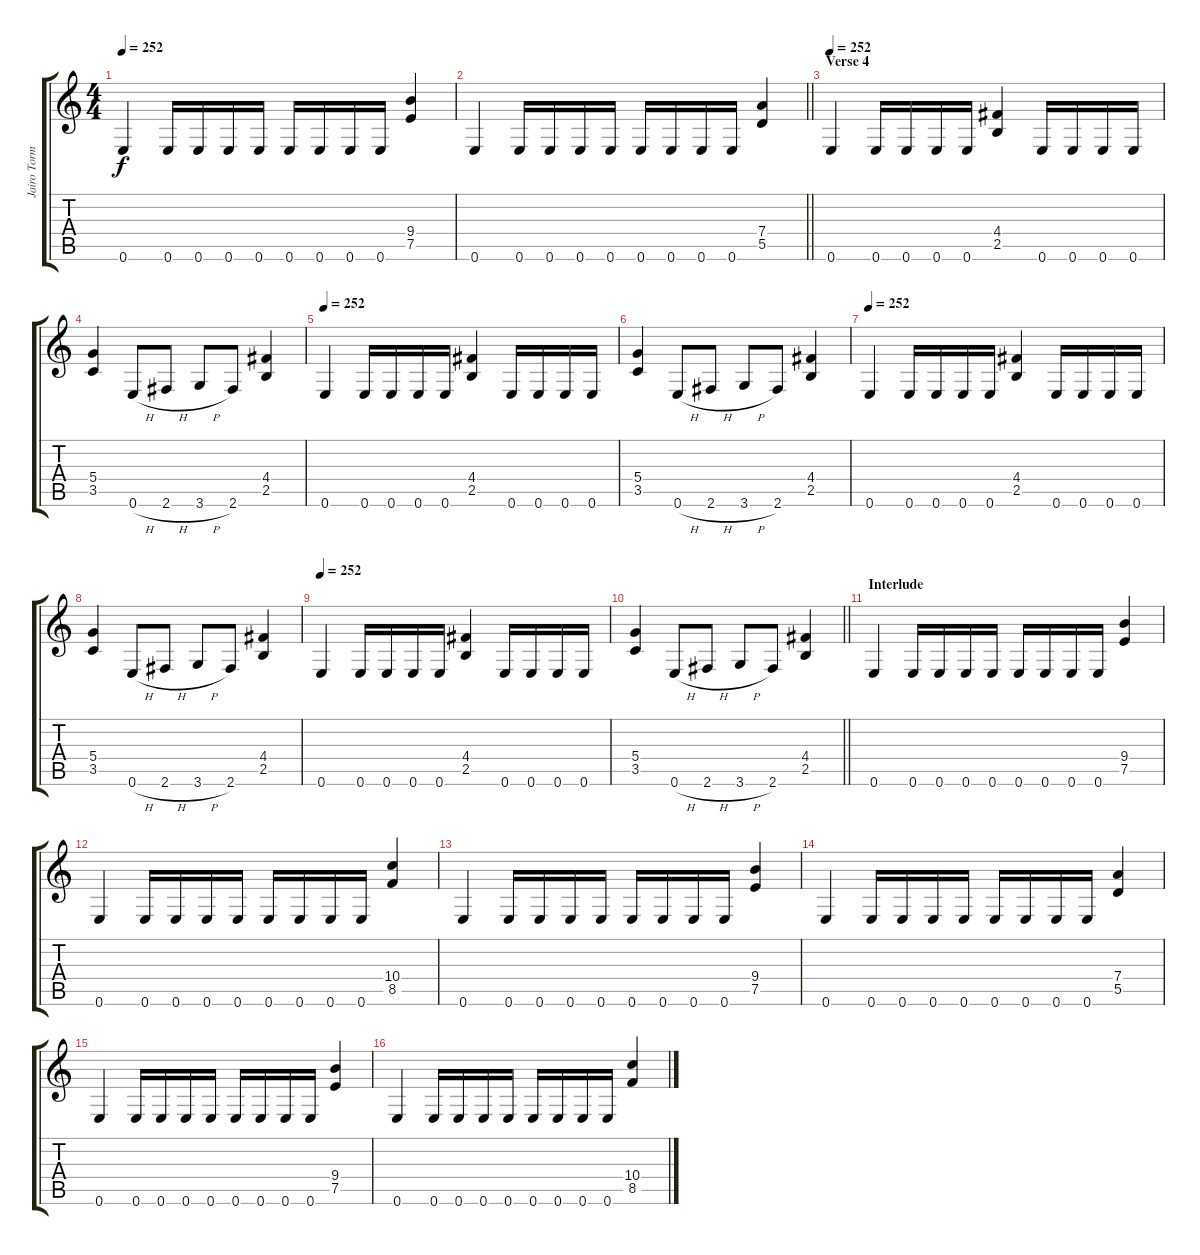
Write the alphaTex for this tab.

\track ("Jairo Tormentor" "Jairo Torm") {instrument overdrivenguitar}
\staff {score tabs}
\tuning (E4 B3 G3 D3 A2 E2) {hide}
\ts (4 4)
\tempo 252
\clef g2
\ks c
0.6.4{dy f} 0.6.16 0.6.16 0.6.16 0.6.16 0.6.16 0.6.16 0.6.16 0.6.16 (9.4 7.5).4 |
\barLineRight lightlight
0.6.4 0.6.16 0.6.16 0.6.16 0.6.16 0.6.16 0.6.16 0.6.16 0.6.16 (7.4 5.5).4 |
\section ("" "Verse 4")
\tempo 252
0.6.4 0.6.16 0.6.16 0.6.16 0.6.16 (4.4 2.5).4 0.6.16 0.6.16 0.6.16 0.6.16 |
(5.4 3.5).4 0.6{h}.8 2.6{h}.8 3.6{h}.8 2.6.8 (4.4 2.5).4 |
\tempo 252
0.6.4 0.6.16 0.6.16 0.6.16 0.6.16 (4.4 2.5).4 0.6.16 0.6.16 0.6.16 0.6.16 |
(5.4 3.5).4 0.6{h}.8 2.6{h}.8 3.6{h}.8 2.6.8 (4.4 2.5).4 |
\tempo 252
0.6.4 0.6.16 0.6.16 0.6.16 0.6.16 (4.4 2.5).4 0.6.16 0.6.16 0.6.16 0.6.16 |
(5.4 3.5).4 0.6{h}.8 2.6{h}.8 3.6{h}.8 2.6.8 (4.4 2.5).4 |
\tempo 252
0.6.4 0.6.16 0.6.16 0.6.16 0.6.16 (4.4 2.5).4 0.6.16 0.6.16 0.6.16 0.6.16 |
\barLineRight lightlight
(5.4 3.5).4 0.6{h}.8 2.6{h}.8 3.6{h}.8 2.6.8 (4.4 2.5).4 |
\section ("" "Interlude")
0.6.4 0.6.16 0.6.16 0.6.16 0.6.16 0.6.16 0.6.16 0.6.16 0.6.16 (9.4 7.5).4 |
0.6.4 0.6.16 0.6.16 0.6.16 0.6.16 0.6.16 0.6.16 0.6.16 0.6.16 (10.4 8.5).4 |
0.6.4 0.6.16 0.6.16 0.6.16 0.6.16 0.6.16 0.6.16 0.6.16 0.6.16 (9.4 7.5).4 |
0.6.4 0.6.16 0.6.16 0.6.16 0.6.16 0.6.16 0.6.16 0.6.16 0.6.16 (7.4 5.5).4 |
0.6.4 0.6.16 0.6.16 0.6.16 0.6.16 0.6.16 0.6.16 0.6.16 0.6.16 (9.4 7.5).4 |
0.6.4 0.6.16 0.6.16 0.6.16 0.6.16 0.6.16 0.6.16 0.6.16 0.6.16 (10.4 8.5).4
